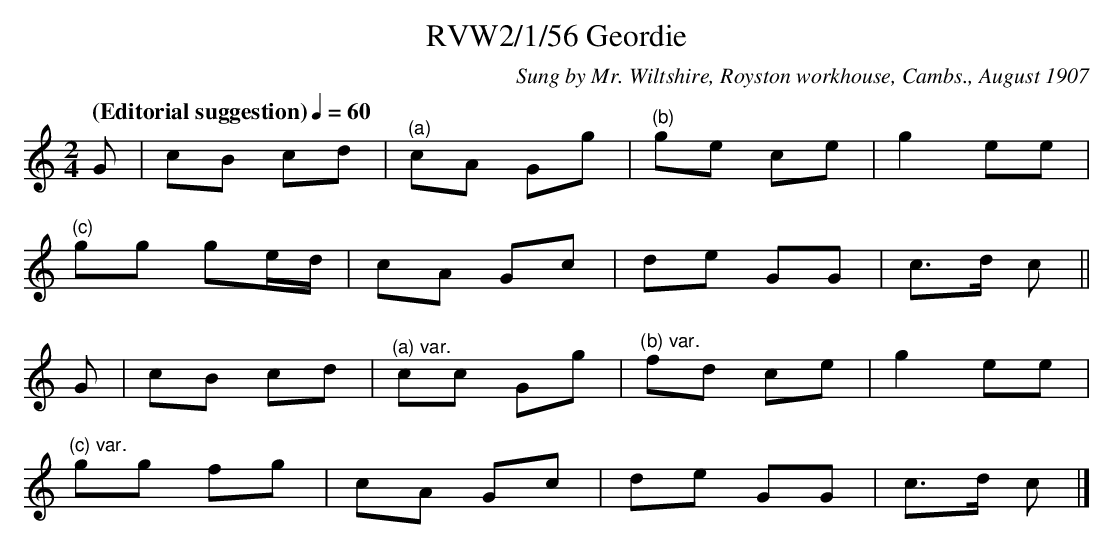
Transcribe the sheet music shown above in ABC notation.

X:1
T:RVW2/1/56 Geordie
C:Sung by Mr. Wiltshire, Royston workhouse, Cambs., August 1907
L:1/8
Q:"(Editorial suggestion)" 1/4=60
M:2/4
K:C
G | cB cd |"^(a)" cA Gg |"^(b)" ge ce | g2 ee |
"^(c)" gg ge/d/ | cA Gc | de GG | c>d c ||
G | cB cd |"^(a) var." cc Gg |"^(b) var." fd ce | g2 ee |
"^(c) var." gg fg | cA Gc |de GG | c>d c |]
